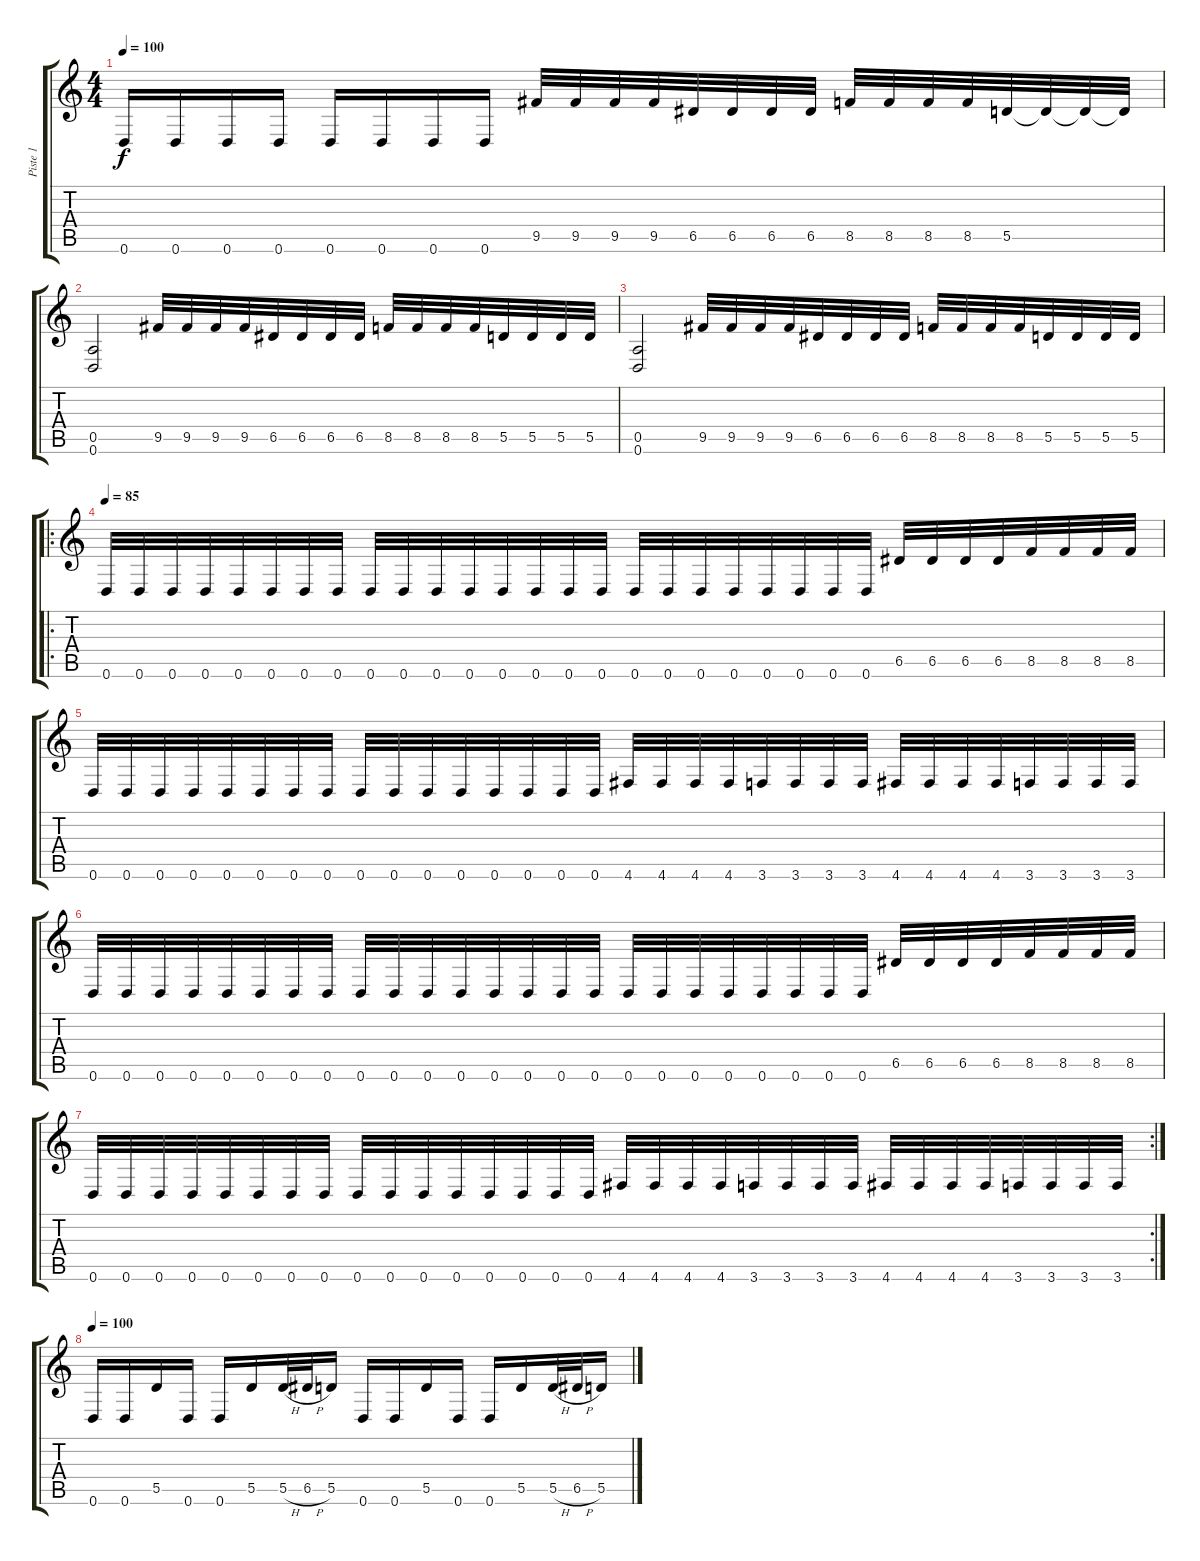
\track ("Piste 1" "Piste 1") {instrument distortionguitar}
\staff {score tabs}
\tuning (E4 B3 G3 D3 A2 D2) {hide}
\ts (4 4)
\tempo 100
\clef g2
\ks c
0.6.16{dy f} 0.6.16 0.6.16 0.6.16 0.6.16 0.6.16 0.6.16 0.6.16 9.5.32 9.5.32 9.5.32 9.5.32 6.5.32 6.5.32 6.5.32 6.5.32 8.5.32 8.5.32 8.5.32 8.5.32 5.5.32 5.5{t}.32 5.5{t}.32 5.5{t}.32 |
(0.5 0.6).2 9.5.32 9.5.32 9.5.32 9.5.32 6.5.32 6.5.32 6.5.32 6.5.32 8.5.32 8.5.32 8.5.32 8.5.32 5.5.32 5.5.32 5.5.32 5.5.32 |
(0.5 0.6).2 9.5.32 9.5.32 9.5.32 9.5.32 6.5.32 6.5.32 6.5.32 6.5.32 8.5.32 8.5.32 8.5.32 8.5.32 5.5.32 5.5.32 5.5.32 5.5.32 |
\ro
\tempo 85
0.6.32 0.6.32 0.6.32 0.6.32 0.6.32 0.6.32 0.6.32 0.6.32 0.6.32 0.6.32 0.6.32 0.6.32 0.6.32 0.6.32 0.6.32 0.6.32 0.6.32 0.6.32 0.6.32 0.6.32 0.6.32 0.6.32 0.6.32 0.6.32 6.5.32 6.5.32 6.5.32 6.5.32 8.5.32 8.5.32 8.5.32 8.5.32 |
0.6.32 0.6.32 0.6.32 0.6.32 0.6.32 0.6.32 0.6.32 0.6.32 0.6.32 0.6.32 0.6.32 0.6.32 0.6.32 0.6.32 0.6.32 0.6.32 4.6.32 4.6.32 4.6.32 4.6.32 3.6.32 3.6.32 3.6.32 3.6.32 4.6.32 4.6.32 4.6.32 4.6.32 3.6.32 3.6.32 3.6.32 3.6.32 |
0.6.32 0.6.32 0.6.32 0.6.32 0.6.32 0.6.32 0.6.32 0.6.32 0.6.32 0.6.32 0.6.32 0.6.32 0.6.32 0.6.32 0.6.32 0.6.32 0.6.32 0.6.32 0.6.32 0.6.32 0.6.32 0.6.32 0.6.32 0.6.32 6.5.32 6.5.32 6.5.32 6.5.32 8.5.32 8.5.32 8.5.32 8.5.32 |
\rc 2
0.6.32 0.6.32 0.6.32 0.6.32 0.6.32 0.6.32 0.6.32 0.6.32 0.6.32 0.6.32 0.6.32 0.6.32 0.6.32 0.6.32 0.6.32 0.6.32 4.6.32 4.6.32 4.6.32 4.6.32 3.6.32 3.6.32 3.6.32 3.6.32 4.6.32 4.6.32 4.6.32 4.6.32 3.6.32 3.6.32 3.6.32 3.6.32 |
\tempo 100
0.6.16 0.6.16 5.5.16 0.6.16 0.6.16 5.5.16 5.5{h}.32 6.5{h}.32 5.5.16 0.6.16 0.6.16 5.5.16 0.6.16 0.6.16 5.5.16 5.5{h}.32 6.5{h}.32 5.5.16
